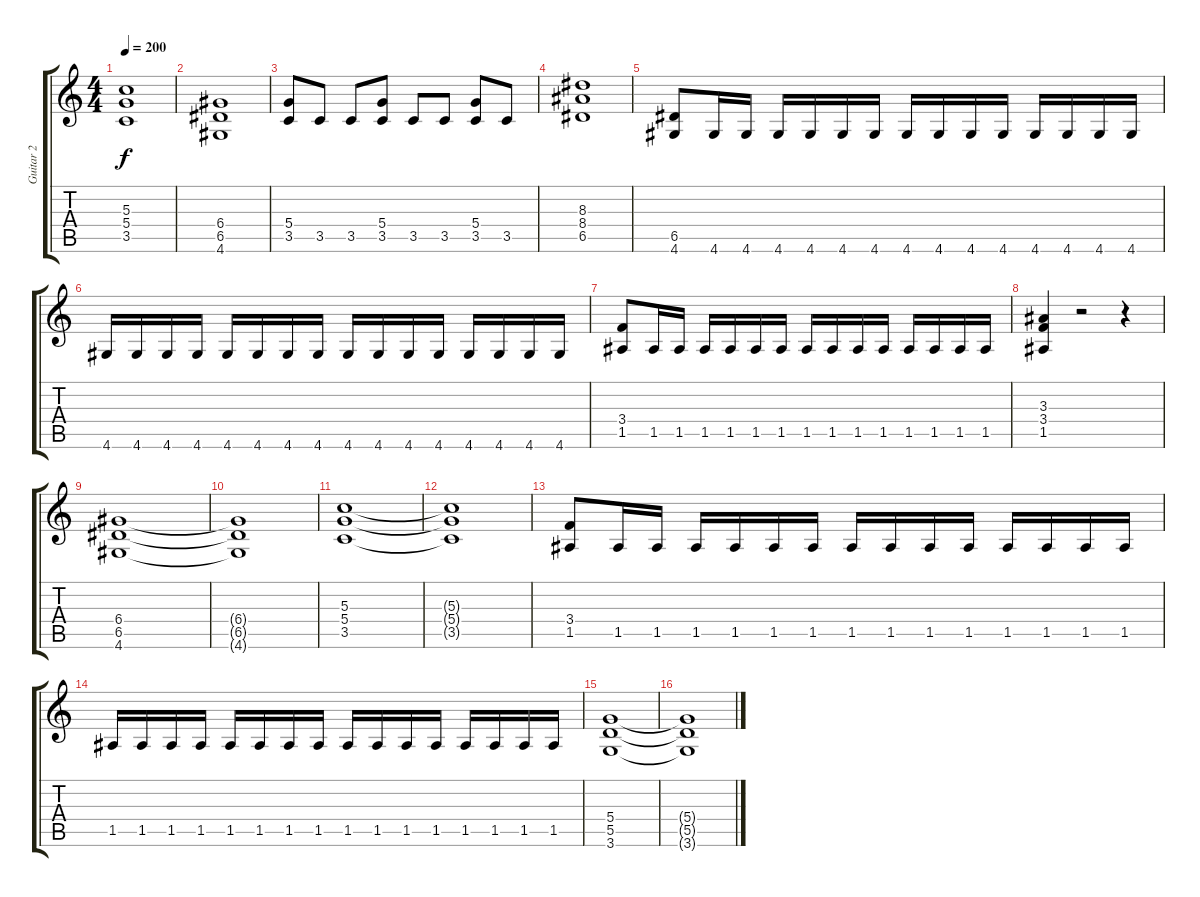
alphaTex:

\track ("Guitar 2" "Guitar 2") {instrument distortionguitar}
\staff {score tabs}
\tuning (E4 B3 G3 D3 A2 E2) {hide}
\ts (4 4)
\tempo 200
\clef g2
\ks c
(5.3 5.4 3.5).1{dy f} |
(6.4 6.5 4.6).1 |
(5.4 3.5).8 3.5.8 3.5.8 (5.4 3.5).8 3.5.8 3.5.8 (5.4 3.5).8 3.5.8 |
(8.3 8.4 6.5).1 |
(6.5 4.6).8 4.6.16 4.6.16 4.6.16 4.6.16 4.6.16 4.6.16 4.6.16 4.6.16 4.6.16 4.6.16 4.6.16 4.6.16 4.6.16 4.6.16 |
4.6.16 4.6.16 4.6.16 4.6.16 4.6.16 4.6.16 4.6.16 4.6.16 4.6.16 4.6.16 4.6.16 4.6.16 4.6.16 4.6.16 4.6.16 4.6.16 |
(3.4 1.5).8 1.5.16 1.5.16 1.5.16 1.5.16 1.5.16 1.5.16 1.5.16 1.5.16 1.5.16 1.5.16 1.5.16 1.5.16 1.5.16 1.5.16 |
(3.3 3.4 1.5).4 r.2 r.4 |
\section ("" "")
(6.4 6.5 4.6).1 |
(6.4{t} 6.5{t} 4.6{t}).1 |
(5.3 5.4 3.5).1 |
(5.3{t} 5.4{t} 3.5{t}).1 |
(3.4 1.5).8 1.5.16 1.5.16 1.5.16 1.5.16 1.5.16 1.5.16 1.5.16 1.5.16 1.5.16 1.5.16 1.5.16 1.5.16 1.5.16 1.5.16 |
1.5.16 1.5.16 1.5.16 1.5.16 1.5.16 1.5.16 1.5.16 1.5.16 1.5.16 1.5.16 1.5.16 1.5.16 1.5.16 1.5.16 1.5.16 1.5.16 |
(5.4 5.5 3.6).1 |
(5.4{t} 5.5{t} 3.6{t}).1
